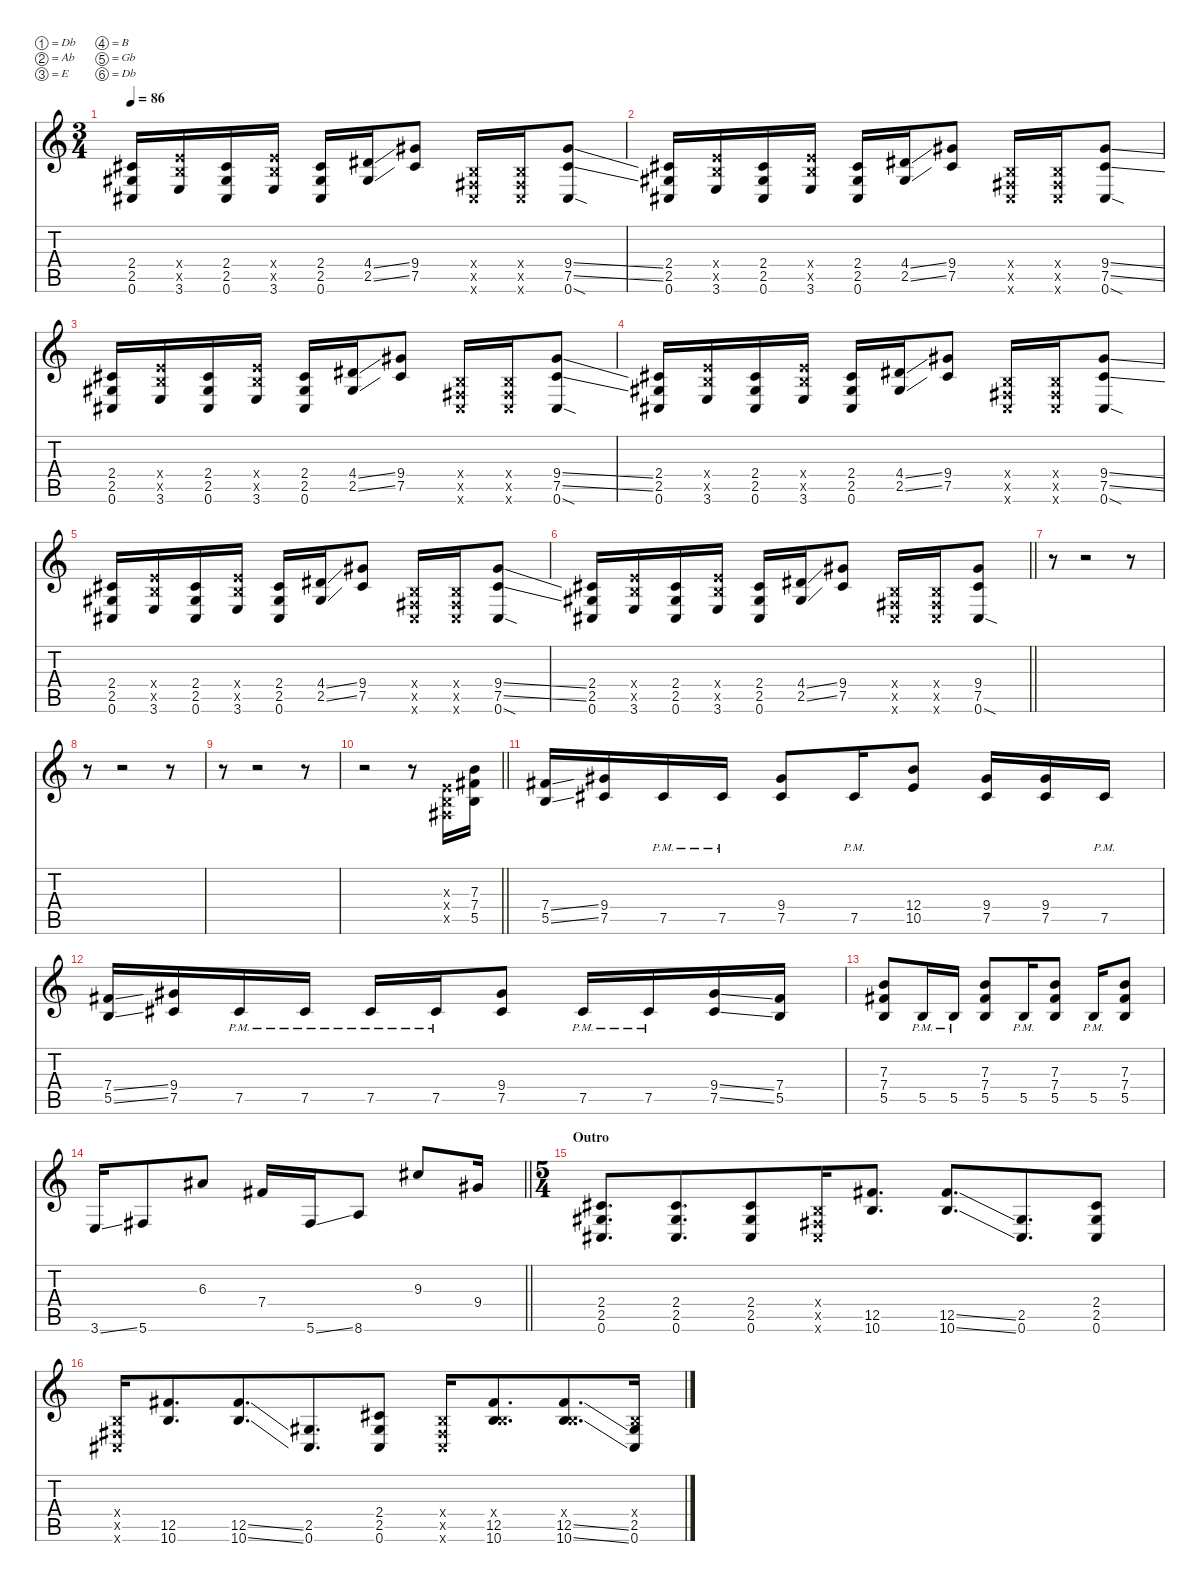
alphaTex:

\defaultSystemsLayout 4
\hideDynamics
\bracketExtendMode nobrackets
\singleTrackTrackNamePolicy hidden
\multiTrackTrackNamePolicy hidden
\otherSystemsTrackNameOrientation horizontal
\track ("Rythm Guitar (L)" "od.guit.") {mute instrument overdrivenguitar}
\staff {score tabs}
\tuning (Db4 Ab3 E3 B2 Gb2 Db2)
\ts (3 4)
\tempo 86
\clef g2
\ks c
(2.4{acc #} 2.5{acc #} 0.6{acc #}).16{dy f beam Up} (5.4{x} 5.5{x} 3.6).16{beam Up} (2.4{acc #} 2.5{acc #} 0.6{acc #}).16{beam Up} (5.4{x} 5.5{x} 3.6).16{beam Up} (2.4{acc #} 2.5{acc #} 0.6{acc #}).16{beam Up} (4.4{ss acc #} 2.5{ss acc #}).16{beam Up} (9.4{acc #} 7.5{acc #}).8{beam Up} (0.4{x} 0.5{x acc #} 0.6{x acc #}).16{beam Up} (0.4{x} 0.5{x acc #} 0.6{x acc #}).16{beam Up} (9.4{ss acc #} 7.5{ss acc #} 0.6{sod acc #}).8{beam Up} |
(2.4{acc #} 2.5{acc #} 0.6{acc #}).16{beam Up} (5.4{x} 5.5{x} 3.6).16{beam Up} (2.4{acc #} 2.5{acc #} 0.6{acc #}).16{beam Up} (5.4{x} 5.5{x} 3.6).16{beam Up} (2.4{acc #} 2.5{acc #} 0.6{acc #}).16{beam Up} (4.4{ss acc #} 2.5{ss acc #}).16{beam Up} (9.4{acc #} 7.5{acc #}).8{beam Up} (0.4{x} 0.5{x acc #} 0.6{x acc #}).16{beam Up} (0.4{x} 0.5{x acc #} 0.6{x acc #}).16{beam Up} (9.4{ss acc #} 7.5{ss acc #} 0.6{sod acc #}).8{beam Up} |
(2.4{acc #} 2.5{acc #} 0.6{acc #}).16{beam Up} (5.4{x} 5.5{x} 3.6).16{beam Up} (2.4{acc #} 2.5{acc #} 0.6{acc #}).16{beam Up} (5.4{x} 5.5{x} 3.6).16{beam Up} (2.4{acc #} 2.5{acc #} 0.6{acc #}).16{beam Up} (4.4{ss acc #} 2.5{ss acc #}).16{beam Up} (9.4{acc #} 7.5{acc #}).8{beam Up} (0.4{x} 0.5{x acc #} 0.6{x acc #}).16{beam Up} (0.4{x} 0.5{x acc #} 0.6{x acc #}).16{beam Up} (9.4{ss acc #} 7.5{ss acc #} 0.6{sod acc #}).8{beam Up} |
(2.4{acc #} 2.5{acc #} 0.6{acc #}).16{beam Up} (5.4{x} 5.5{x} 3.6).16{beam Up} (2.4{acc #} 2.5{acc #} 0.6{acc #}).16{beam Up} (5.4{x} 5.5{x} 3.6).16{beam Up} (2.4{acc #} 2.5{acc #} 0.6{acc #}).16{beam Up} (4.4{ss acc #} 2.5{ss acc #}).16{beam Up} (9.4{acc #} 7.5{acc #}).8{beam Up} (0.4{x} 0.5{x acc #} 0.6{x acc #}).16{beam Up} (0.4{x} 0.5{x acc #} 0.6{x acc #}).16{beam Up} (9.4{ss acc #} 7.5{ss acc #} 0.6{sod acc #}).8{beam Up} |
(2.4{acc #} 2.5{acc #} 0.6{acc #}).16{beam Up} (5.4{x} 5.5{x} 3.6).16{beam Up} (2.4{acc #} 2.5{acc #} 0.6{acc #}).16{beam Up} (5.4{x} 5.5{x} 3.6).16{beam Up} (2.4{acc #} 2.5{acc #} 0.6{acc #}).16{beam Up} (4.4{ss acc #} 2.5{ss acc #}).16{beam Up} (9.4{acc #} 7.5{acc #}).8{beam Up} (0.4{x} 0.5{x acc #} 0.6{x acc #}).16{beam Up} (0.4{x} 0.5{x acc #} 0.6{x acc #}).16{beam Up} (9.4{ss acc #} 7.5{ss acc #} 0.6{sod acc #}).8{beam Up} |
\barLineRight lightlight
(2.4{acc #} 2.5{acc #} 0.6{acc #}).16{beam Up} (5.4{x} 5.5{x} 3.6).16{beam Up} (2.4{acc #} 2.5{acc #} 0.6{acc #}).16{beam Up} (5.4{x} 5.5{x} 3.6).16{beam Up} (2.4{acc #} 2.5{acc #} 0.6{acc #}).16{beam Up} (4.4{ss acc #} 2.5{ss acc #}).16{beam Up} (9.4{acc #} 7.5{acc #}).8{beam Up} (0.4{x} 0.5{x acc #} 0.6{x acc #}).16{beam Up} (0.4{x} 0.5{x acc #} 0.6{x acc #}).16{beam Up} (9.4{acc #} 7.5{acc #} 0.6{sod acc #}).8{beam Up} |
r.8{beam Down} r.2{beam Down} r.8{beam Down} |
r.8{beam Down} r.2{beam Down} r.8{beam Down} |
r.8{beam Down} r.2{beam Down} r.8{beam Down} |
\barLineRight lightlight
r.2{beam Down} r.8{beam Down} (0.3{x} 0.4{x} 0.5{x acc #}).16{beam Up} (7.3 7.4{acc #} 5.5).16{beam Up} |
(7.4{ss acc #} 5.5{ss}).16{beam Up} (9.4{acc #} 7.5{acc #}).16{beam Up} 7.5{pm acc #}.16{beam Up} 7.5{pm acc #}.16{beam Up} (9.4{acc #} 7.5{acc #}).8{beam Up} 7.5{pm acc #}.16{beam Up} (12.4 10.5).8{beam Up} (9.4{acc #} 7.5{acc #}).16{beam Up} (9.4{acc #} 7.5{acc #}).16{beam Up} 7.5{pm acc #}.16{beam Up} |
(7.4{ss acc #} 5.5{ss}).16{beam Up} (9.4{acc #} 7.5{acc #}).16{beam Up} 7.5{pm acc #}.16{beam Up} 7.5{pm acc #}.16{beam Up} 7.5{pm acc #}.16{beam Up} 7.5{pm acc #}.16{beam Up} (9.4{acc #} 7.5{acc #}).8{beam Up} 7.5{pm acc #}.16{beam Up} 7.5{pm acc #}.16{beam Up} (9.4{ss acc #} 7.5{ss acc #}).16{beam Up} (7.4{acc #} 5.5).16{beam Up} |
(7.3 7.4{acc #} 5.5).8{beam Up} 5.5{pm}.16{beam Up} 5.5{pm}.16{beam Up} (7.3 7.4{acc #} 5.5).8{beam Up} 5.5{pm}.16{beam Up} (7.3 7.4{acc #} 5.5).8{beam Up} 5.5{pm}.16{beam Up} (7.3 7.4{acc #} 5.5).8{beam Up} |
\barLineRight lightlight
3.6{ss}.16{beam Up} 5.6{acc #}.8{beam Up} 6.3{acc #}.8{beam Up} 7.4{acc #}.16{beam Up} 5.6{ss acc #}.16{beam Up} 8.6.8{beam Up} 9.3{acc #}.8{beam Up} 9.4{acc #}.16{beam Up} |
\ts (5 4)
\beaming (8 6 4)
\section ("" "Outro")
(2.4{acc #} 2.5{acc #} 0.6{acc #}).8{d beam Up} (2.4{acc #} 2.5{acc #} 0.6{acc #}).8{d beam Up} (2.4{acc #} 2.5{acc #} 0.6{acc #}).8{beam Up} (0.4{x} 0.5{x acc #} 0.6{x acc #}).16{beam Up} (12.5{acc #} 10.6).8{d beam Up} (12.5{ss acc #} 10.6{ss}).8{d beam Up} (2.5{acc #} 0.6{acc #}).8{d beam Up} (2.4{acc #} 2.5{acc #} 0.6{acc #}).8{beam Up} |
(0.4{x} 0.5{x acc #} 0.6{x acc #}).16{beam Up} (12.5{acc #} 10.6).8{d beam Up} (12.5{ss acc #} 10.6{ss}).8{d beam Up} (2.5{acc #} 0.6{acc #}).8{d beam Up} (2.4{acc #} 2.5{acc #} 0.6{acc #}).8{beam Up} (0.4{x} 0.5{x acc #} 0.6{x acc #}).16{beam Up} (12.5{acc #} 10.6 0.4{x}).8{d beam Up} (12.5{ss acc #} 10.6{ss} 0.4{x}).8{d beam Up} (0.4{x} 2.5{acc #} 0.6{acc #}).16{beam Up}
